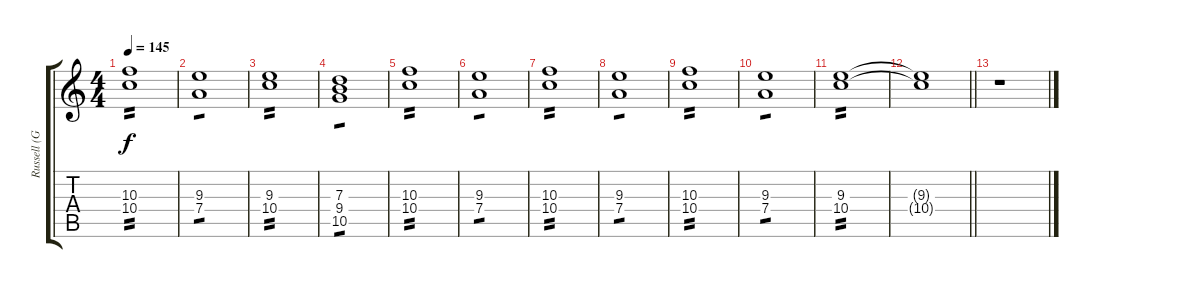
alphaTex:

\track ("Russell (Guitar w/Tremolo)" "Russell (G") {instrument overdrivenguitar}
\staff {score tabs}
\tuning (E4 B3 G3 D3 A2 E2) {hide}
\ts (4 4)
\tempo 145
\clef g2
\ks c
(10.3 10.4).1{tp 2 dy f} |
(9.3 7.4).1{tp 1} |
(9.3 10.4).1{tp 2} |
(7.3 9.4 10.5).1{tp 1} |
(10.3 10.4).1{tp 2} |
(9.3 7.4).1{tp 1} |
(10.3 10.4).1{tp 2} |
(9.3 7.4).1{tp 1} |
(10.3 10.4).1{tp 2} |
(9.3 7.4).1{tp 1} |
(9.3 10.4).1{tp 2} |
\barLineRight lightlight
(9.3{t} 10.4{t}).1 |
r.1
